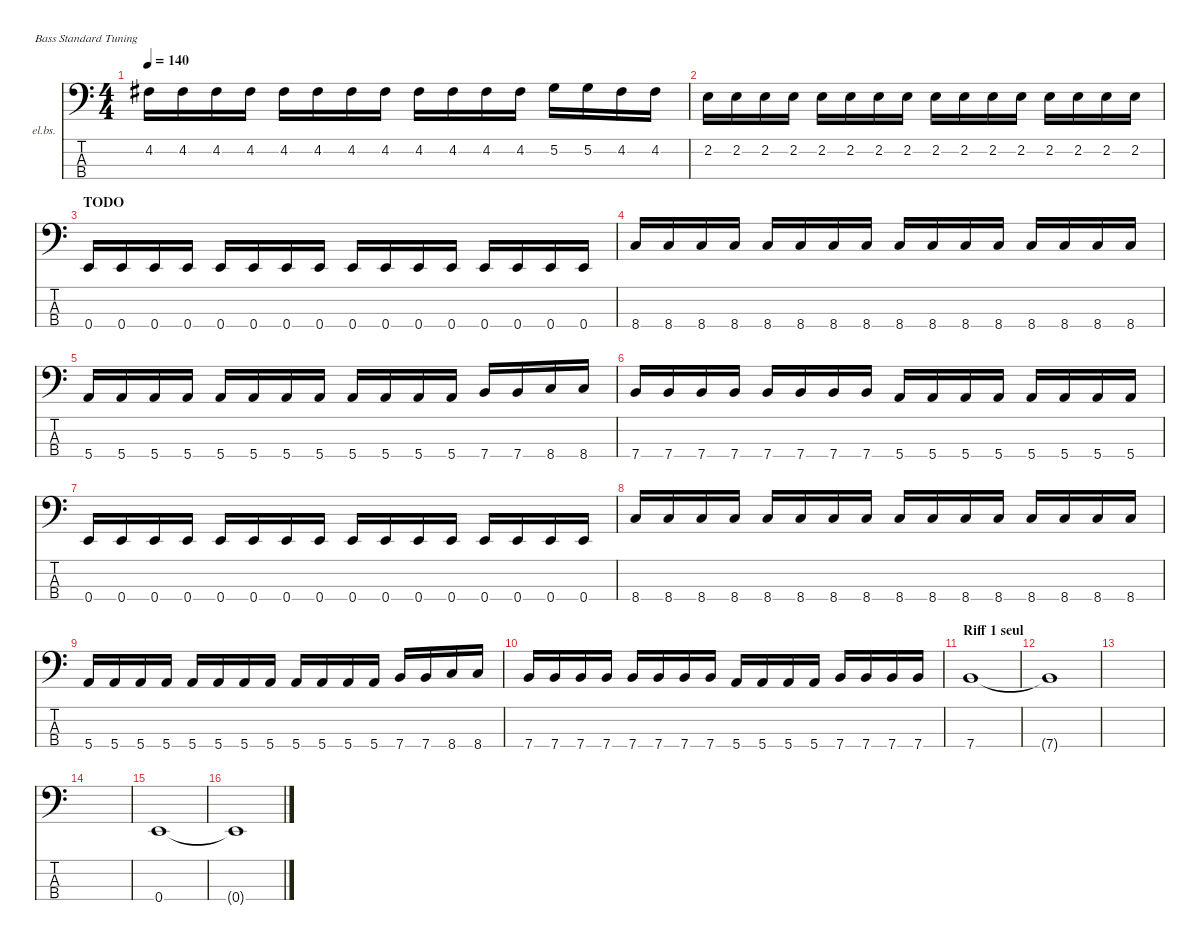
\defaultSystemsLayout 4
\hideDynamics
\bracketExtendMode nobrackets
\firstSystemTrackNameOrientation horizontal
\otherSystemsTrackNameOrientation horizontal
\track ("Bass" "el.bs.") {instrument electricbassfinger}
\staff {score tabs}
\tuning (G2 D2 A1 E1)
\ts (4 4)
\tempo 140
\clef f4
\ks c
4.2{acc #}.16{dy mf} 4.2{acc #}.16 4.2{acc #}.16 4.2{acc #}.16 4.2{acc #}.16 4.2{acc #}.16 4.2{acc #}.16 4.2{acc #}.16 4.2{acc #}.16 4.2{acc #}.16 4.2{acc #}.16 4.2{acc #}.16 5.2.16 5.2.16 4.2{acc #}.16 4.2{acc #}.16 |
2.2.16 2.2.16 2.2.16 2.2.16 2.2.16 2.2.16 2.2.16 2.2.16 2.2.16 2.2.16 2.2.16 2.2.16 2.2.16 2.2.16 2.2.16 2.2.16 |
\section ("" "TODO")
0.4.16{dy ff} 0.4.16 0.4.16 0.4.16 0.4.16 0.4.16 0.4.16 0.4.16 0.4.16 0.4.16 0.4.16 0.4.16 0.4.16 0.4.16 0.4.16 0.4.16 |
8.4.16 8.4.16 8.4.16 8.4.16 8.4.16 8.4.16 8.4.16 8.4.16 8.4.16 8.4.16 8.4.16 8.4.16 8.4.16 8.4.16 8.4.16 8.4.16 |
5.4.16 5.4.16 5.4.16 5.4.16 5.4.16 5.4.16 5.4.16 5.4.16 5.4.16 5.4.16 5.4.16 5.4.16 7.4.16 7.4.16 8.4.16 8.4.16 |
7.4.16 7.4.16 7.4.16 7.4.16 7.4.16 7.4.16 7.4.16 7.4.16 5.4.16 5.4.16 5.4.16 5.4.16 5.4.16 5.4.16 5.4.16 5.4.16 |
0.4.16 0.4.16 0.4.16 0.4.16 0.4.16 0.4.16 0.4.16 0.4.16 0.4.16 0.4.16 0.4.16 0.4.16 0.4.16 0.4.16 0.4.16 0.4.16 |
8.4.16 8.4.16 8.4.16 8.4.16 8.4.16 8.4.16 8.4.16 8.4.16 8.4.16 8.4.16 8.4.16 8.4.16 8.4.16 8.4.16 8.4.16 8.4.16 |
5.4.16 5.4.16 5.4.16 5.4.16 5.4.16 5.4.16 5.4.16 5.4.16 5.4.16 5.4.16 5.4.16 5.4.16 7.4.16 7.4.16 8.4.16 8.4.16 |
7.4.16 7.4.16 7.4.16 7.4.16 7.4.16 7.4.16 7.4.16 7.4.16 5.4.16 5.4.16 5.4.16 5.4.16 7.4.16 7.4.16 7.4.16 7.4.16 |
\section ("" "Riff 1 seul")
7.4.1{dy mf} |
7.4{t}.1 |
|
|
0.4.1 |
0.4{t}.1
